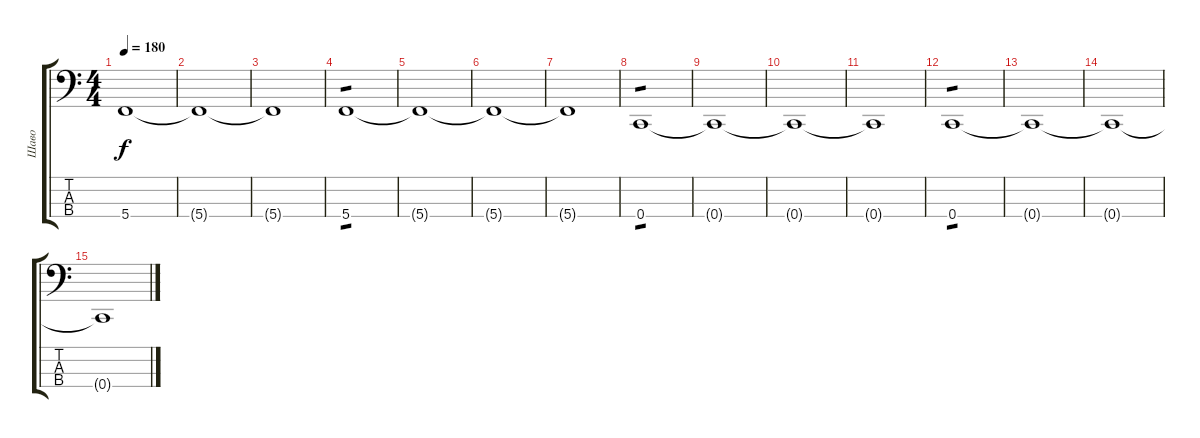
\track ("Шаво" "Шаво") {instrument electricbassfinger}
\staff {score tabs}
\tuning (F2 C2 G1 C1) {hide}
\ts (4 4)
\tempo 180
\clef f4
\ks c
5.4{t}.1{dy f} |
5.4{t}.1 |
5.4{t}.1 |
5.4.1{tp 1} |
5.4{t}.1 |
5.4{t}.1 |
5.4{t}.1 |
0.4.1{tp 1} |
0.4{t}.1 |
0.4{t}.1 |
0.4{t}.1 |
0.4.1{tp 1} |
0.4{t}.1 |
0.4{t}.1 |
0.4{t}.1
